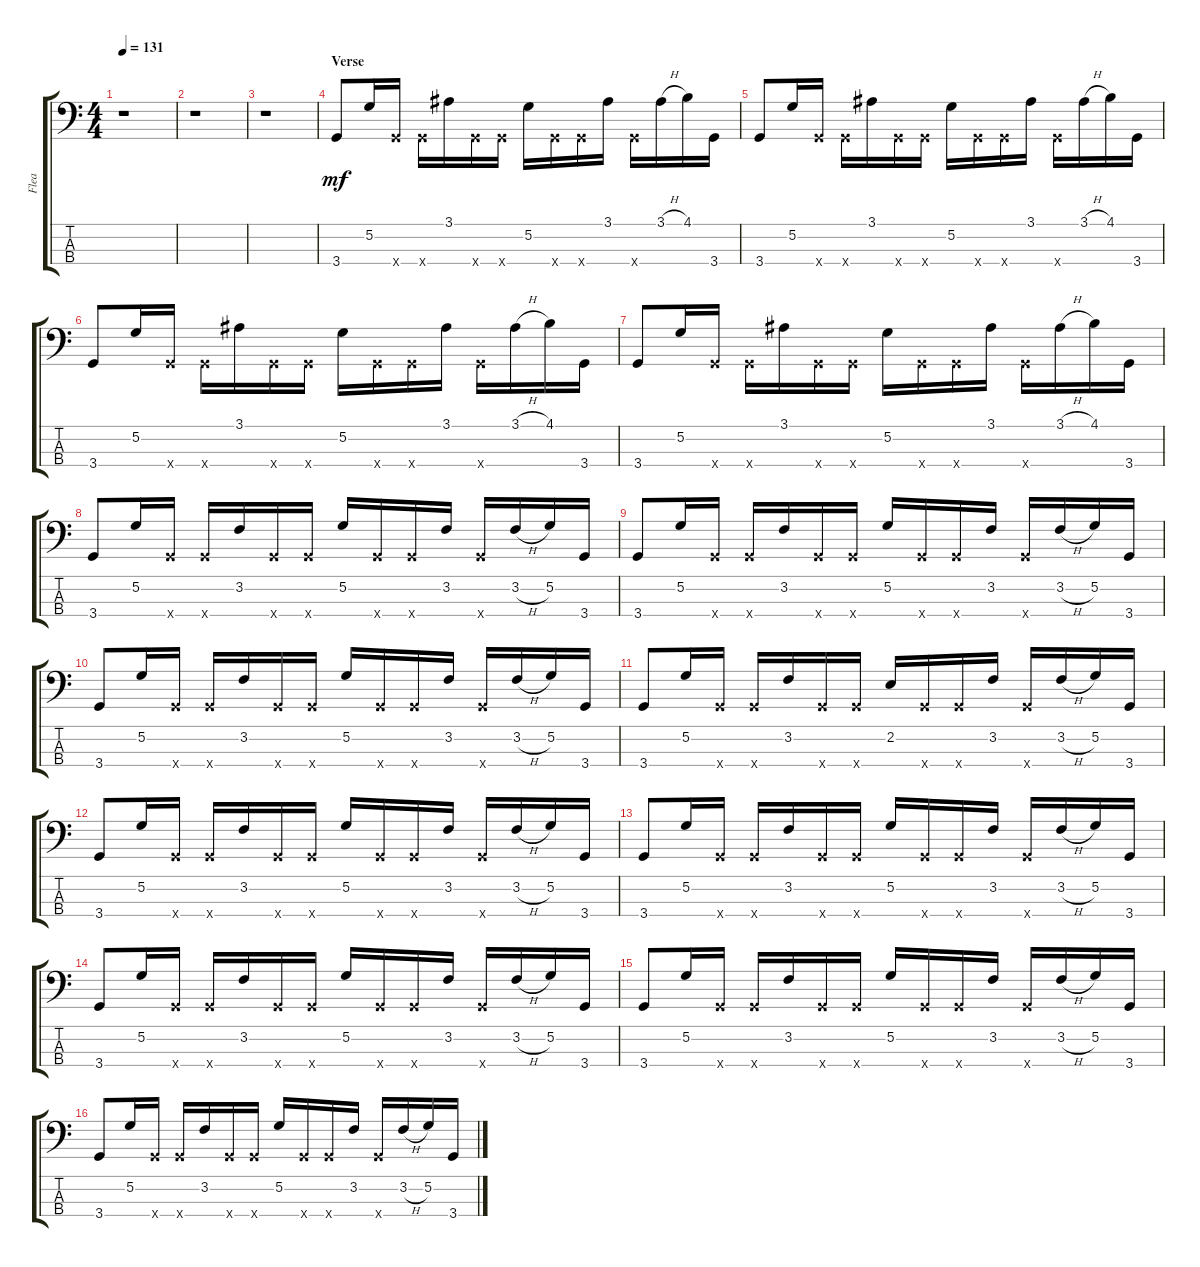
\track ("Flea" "Flea") {instrument slapbass1}
\staff {score tabs}
\tuning (G2 D2 A1 E1) {hide}
\ts (4 4)
\tempo 131
\clef f4
\ks c
r.1{dy mf} |
r.1 |
r.1 |
\section ("" "Verse")
3.4.8 5.2.16 3.4{x}.16 3.4{x}.16 3.1.16 3.4{x}.16 3.4{x}.16 5.2.16 3.4{x}.16 3.4{x}.16 3.1.16 3.4{x}.16 3.1{h}.16 4.1.16 3.4.16 |
3.4.8 5.2.16 3.4{x}.16 3.4{x}.16 3.1.16 3.4{x}.16 3.4{x}.16 5.2.16 3.4{x}.16 3.4{x}.16 3.1.16 3.4{x}.16 3.1{h}.16 4.1.16 3.4.16 |
3.4.8 5.2.16 3.4{x}.16 3.4{x}.16 3.1.16 3.4{x}.16 3.4{x}.16 5.2.16 3.4{x}.16 3.4{x}.16 3.1.16 3.4{x}.16 3.1{h}.16 4.1.16 3.4.16 |
3.4.8 5.2.16 3.4{x}.16 3.4{x}.16 3.1.16 3.4{x}.16 3.4{x}.16 5.2.16 3.4{x}.16 3.4{x}.16 3.1.16 3.4{x}.16 3.1{h}.16 4.1.16 3.4.16 |
3.4.8 5.2.16 3.4{x}.16 3.4{x}.16 3.2.16 3.4{x}.16 3.4{x}.16 5.2.16 3.4{x}.16 3.4{x}.16 3.2.16 3.4{x}.16 3.2{h}.16 5.2.16 3.4.16 |
3.4.8 5.2.16 3.4{x}.16 3.4{x}.16 3.2.16 3.4{x}.16 3.4{x}.16 5.2.16 3.4{x}.16 3.4{x}.16 3.2.16 3.4{x}.16 3.2{h}.16 5.2.16 3.4.16 |
3.4.8 5.2.16 3.4{x}.16 3.4{x}.16 3.2.16 3.4{x}.16 3.4{x}.16 5.2.16 3.4{x}.16 3.4{x}.16 3.2.16 3.4{x}.16 3.2{h}.16 5.2.16 3.4.16 |
3.4.8 5.2.16 3.4{x}.16 3.4{x}.16 3.2.16 3.4{x}.16 3.4{x}.16 2.2.16 3.4{x}.16 3.4{x}.16 3.2.16 3.4{x}.16 3.2{h}.16 5.2.16 3.4.16 |
3.4.8 5.2.16 3.4{x}.16 3.4{x}.16 3.2.16 3.4{x}.16 3.4{x}.16 5.2.16 3.4{x}.16 3.4{x}.16 3.2.16 3.4{x}.16 3.2{h}.16 5.2.16 3.4.16 |
3.4.8 5.2.16 3.4{x}.16 3.4{x}.16 3.2.16 3.4{x}.16 3.4{x}.16 5.2.16 3.4{x}.16 3.4{x}.16 3.2.16 3.4{x}.16 3.2{h}.16 5.2.16 3.4.16 |
3.4.8 5.2.16 3.4{x}.16 3.4{x}.16 3.2.16 3.4{x}.16 3.4{x}.16 5.2.16 3.4{x}.16 3.4{x}.16 3.2.16 3.4{x}.16 3.2{h}.16 5.2.16 3.4.16 |
3.4.8 5.2.16 3.4{x}.16 3.4{x}.16 3.2.16 3.4{x}.16 3.4{x}.16 5.2.16 3.4{x}.16 3.4{x}.16 3.2.16 3.4{x}.16 3.2{h}.16 5.2.16 3.4.16 |
3.4.8 5.2.16 3.4{x}.16 3.4{x}.16 3.2.16 3.4{x}.16 3.4{x}.16 5.2.16 3.4{x}.16 3.4{x}.16 3.2.16 3.4{x}.16 3.2{h}.16 5.2.16 3.4.16
